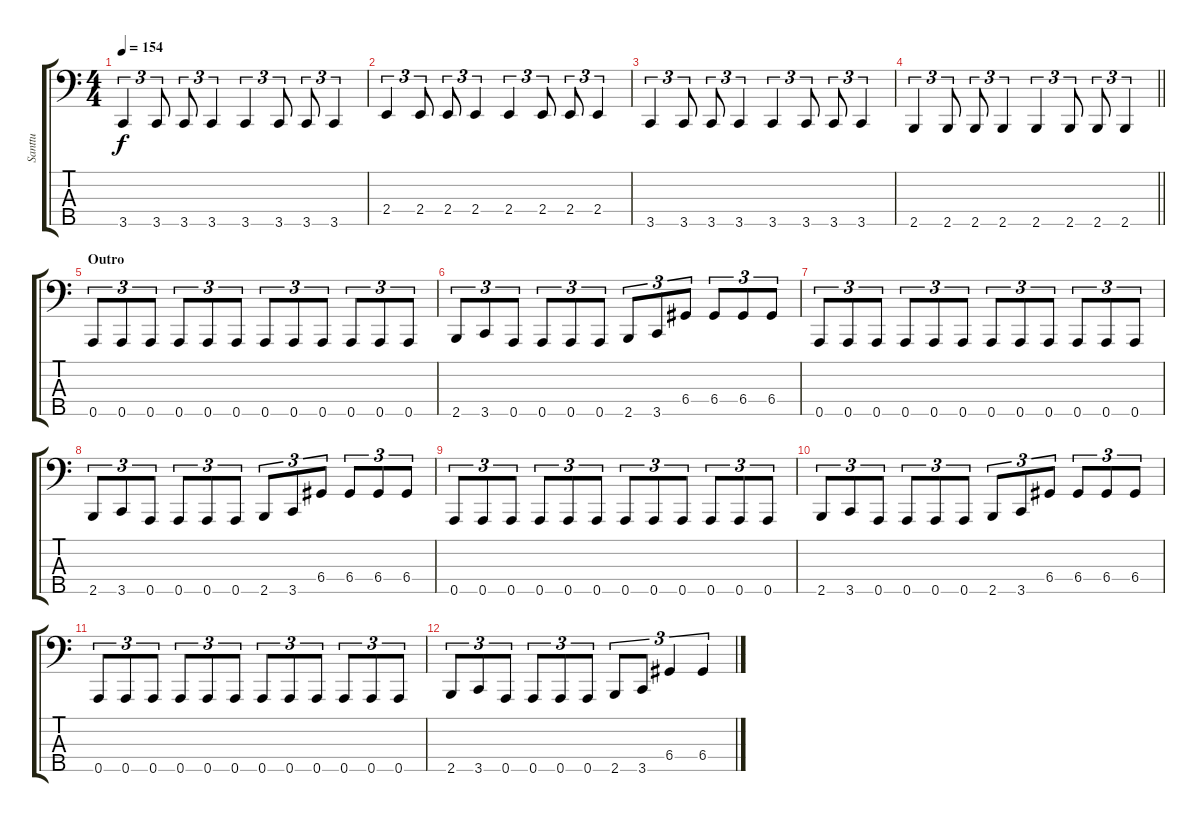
\track ("Santtu" "Santtu") {instrument electricbasspick}
\staff {score tabs}
\tuning (G2 D2 A1 D1 A0) {hide}
\ts (4 4)
\tempo 154
\clef f4
\ks c
3.5.4{tu (3 2) dy f} 3.5.8{tu (3 2)} 3.5.8{tu (3 2)} 3.5.4{tu (3 2)} 3.5.4{tu (3 2)} 3.5.8{tu (3 2)} 3.5.8{tu (3 2)} 3.5.4{tu (3 2)} |
2.4.4{tu (3 2)} 2.4.8{tu (3 2)} 2.4.8{tu (3 2)} 2.4.4{tu (3 2)} 2.4.4{tu (3 2)} 2.4.8{tu (3 2)} 2.4.8{tu (3 2)} 2.4.4{tu (3 2)} |
3.5.4{tu (3 2)} 3.5.8{tu (3 2)} 3.5.8{tu (3 2)} 3.5.4{tu (3 2)} 3.5.4{tu (3 2)} 3.5.8{tu (3 2)} 3.5.8{tu (3 2)} 3.5.4{tu (3 2)} |
\barLineRight lightlight
2.5.4{tu (3 2)} 2.5.8{tu (3 2)} 2.5.8{tu (3 2)} 2.5.4{tu (3 2)} 2.5.4{tu (3 2)} 2.5.8{tu (3 2)} 2.5.8{tu (3 2)} 2.5.4{tu (3 2)} |
\section ("" "Outro")
0.5.8{tu (3 2)} 0.5.8{tu (3 2)} 0.5.8{tu (3 2)} 0.5.8{tu (3 2)} 0.5.8{tu (3 2)} 0.5.8{tu (3 2)} 0.5.8{tu (3 2)} 0.5.8{tu (3 2)} 0.5.8{tu (3 2)} 0.5.8{tu (3 2)} 0.5.8{tu (3 2)} 0.5.8{tu (3 2)} |
2.5.8{tu (3 2)} 3.5.8{tu (3 2)} 0.5.8{tu (3 2)} 0.5.8{tu (3 2)} 0.5.8{tu (3 2)} 0.5.8{tu (3 2)} 2.5.8{tu (3 2)} 3.5.8{tu (3 2)} 6.4.8{tu (3 2)} 6.4.8{tu (3 2)} 6.4.8{tu (3 2)} 6.4.8{tu (3 2)} |
0.5.8{tu (3 2)} 0.5.8{tu (3 2)} 0.5.8{tu (3 2)} 0.5.8{tu (3 2)} 0.5.8{tu (3 2)} 0.5.8{tu (3 2)} 0.5.8{tu (3 2)} 0.5.8{tu (3 2)} 0.5.8{tu (3 2)} 0.5.8{tu (3 2)} 0.5.8{tu (3 2)} 0.5.8{tu (3 2)} |
2.5.8{tu (3 2)} 3.5.8{tu (3 2)} 0.5.8{tu (3 2)} 0.5.8{tu (3 2)} 0.5.8{tu (3 2)} 0.5.8{tu (3 2)} 2.5.8{tu (3 2)} 3.5.8{tu (3 2)} 6.4.8{tu (3 2)} 6.4.8{tu (3 2)} 6.4.8{tu (3 2)} 6.4.8{tu (3 2)} |
0.5.8{tu (3 2)} 0.5.8{tu (3 2)} 0.5.8{tu (3 2)} 0.5.8{tu (3 2)} 0.5.8{tu (3 2)} 0.5.8{tu (3 2)} 0.5.8{tu (3 2)} 0.5.8{tu (3 2)} 0.5.8{tu (3 2)} 0.5.8{tu (3 2)} 0.5.8{tu (3 2)} 0.5.8{tu (3 2)} |
2.5.8{tu (3 2)} 3.5.8{tu (3 2)} 0.5.8{tu (3 2)} 0.5.8{tu (3 2)} 0.5.8{tu (3 2)} 0.5.8{tu (3 2)} 2.5.8{tu (3 2)} 3.5.8{tu (3 2)} 6.4.8{tu (3 2)} 6.4.8{tu (3 2)} 6.4.8{tu (3 2)} 6.4.8{tu (3 2)} |
0.5.8{tu (3 2)} 0.5.8{tu (3 2)} 0.5.8{tu (3 2)} 0.5.8{tu (3 2)} 0.5.8{tu (3 2)} 0.5.8{tu (3 2)} 0.5.8{tu (3 2)} 0.5.8{tu (3 2)} 0.5.8{tu (3 2)} 0.5.8{tu (3 2)} 0.5.8{tu (3 2)} 0.5.8{tu (3 2)} |
2.5.8{tu (3 2)} 3.5.8{tu (3 2)} 0.5.8{tu (3 2)} 0.5.8{tu (3 2)} 0.5.8{tu (3 2)} 0.5.8{tu (3 2)} 2.5.8{tu (3 2)} 3.5.8{tu (3 2)} 6.4.4{tu (3 2)} 6.4.4{tu (3 2)}
